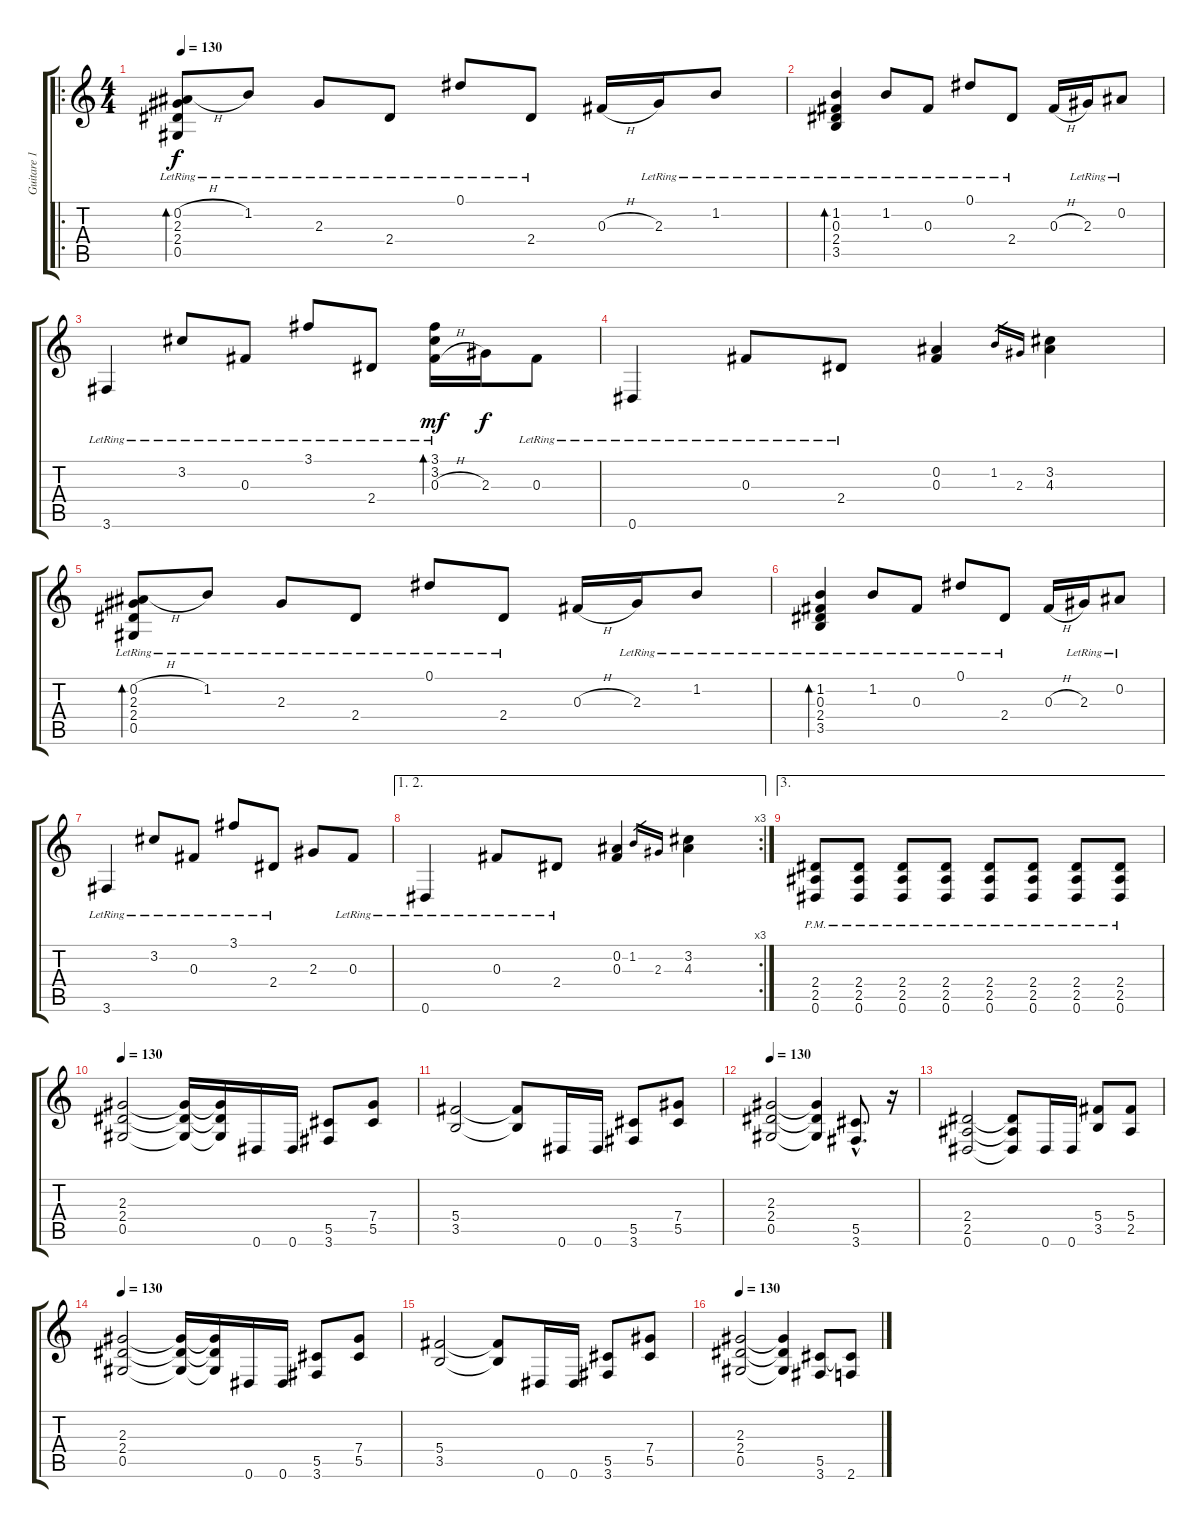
\track ("Guitare 1" "Guitare 1") {instrument acousticguitarsteel}
\staff {score tabs}
\tuning (Eb4 Bb3 Gb3 Db3 Ab2 Eb2) {hide}
\ro
\ts (4 4)
\tempo 130
\clef g2
\ks c
(0.2{h} 2.3{lr} 2.4{lr} 0.5{lr}).8{bd 120 dy f} 1.2{lr}.8 2.3{lr}.8 2.4{lr}.8 0.1{lr}.8 2.4{lr}.8 0.3{h}.16 2.3{lr}.16 1.2{lr}.8 |
(1.2{lr} 0.3{lr} 2.4{lr} 3.5{lr}).4{bd 120} 1.2{lr}.8 0.3{lr}.8 0.1{lr}.8 2.4{lr}.8 0.3{h}.16 2.3{lr}.16 0.2{lr}.8 |
3.6{lr}.4 3.2{lr}.8 0.3{lr}.8 3.1{lr}.8 2.4{lr}.8 (3.1{lr} 3.2{lr} 0.3{h}).16{bd 60 dy mf} 2.3.16{dy f} 0.3{lr}.8 |
0.6{lr}.4 0.3{lr}.8 2.4{lr}.8 (0.2 0.3).4 1.2.16{gr} 2.3.16{gr} (3.2 4.3).4 |
(0.2{h} 2.3{lr} 2.4{lr} 0.5{lr}).8{bd 120} 1.2{lr}.8 2.3{lr}.8 2.4{lr}.8 0.1{lr}.8 2.4{lr}.8 0.3{h}.16 2.3{lr}.16 1.2{lr}.8 |
(1.2{lr} 0.3{lr} 2.4{lr} 3.5{lr}).4{bd 120} 1.2{lr}.8 0.3{lr}.8 0.1{lr}.8 2.4{lr}.8 0.3{h}.16 2.3{lr}.16 0.2{lr}.8 |
3.6{lr}.4 3.2{lr}.8 0.3{lr}.8 3.1{lr}.8 2.4{lr}.8 2.3.8 0.3{lr}.8 |
\ae (1 2)
\rc 3
0.6{lr}.4 0.3{lr}.8 2.4{lr}.8 (0.2 0.3).4 1.2.16{gr} 2.3.16{gr} (3.2 4.3).4 |
\ae 3
(2.4{pm} 2.5{pm} 0.6{pm}).8{instrument distortionguitar} (2.4{pm} 2.5{pm} 0.6{pm}).8 (2.4{pm} 2.5{pm} 0.6{pm}).8 (2.4{pm} 2.5{pm} 0.6{pm}).8 (2.4{pm} 2.5{pm} 0.6{pm}).8 (2.4{pm} 2.5{pm} 0.6{pm}).8 (2.4{pm} 2.5{pm} 0.6{pm}).8 (2.4{pm} 2.5{pm} 0.6{pm}).8 |
\tempo 130
(2.3 2.4 0.5).2 (2.3{t} 2.4{t} 0.5{t}).16 (2.3{t} 2.4{t} 0.5{t}).16 0.6.16 0.6.16 (5.5 3.6).8 (7.4 5.5).8 |
(5.4 3.5).2 (5.4{t} 3.5{t}).8 0.6.16 0.6.16 (5.5 3.6).8 (7.4 5.5).8 |
\tempo 130
(2.3 2.4 0.5).2 (2.3{t} 2.4{t} 0.5{t}).4 (5.5{hac} 3.6{hac}).8{d} r.16 |
(2.4 2.5 0.6).2 (2.4{t} 2.5{t} 0.6{t}).8 0.6.16 0.6.16 (5.4 3.5).8 (5.4 2.5).8 |
\tempo 130
(2.3 2.4 0.5).2 (2.3{t} 2.4{t} 0.5{t}).16 (2.3{t} 2.4{t} 0.5{t}).16 0.6.16 0.6.16 (5.5 3.6).8 (7.4 5.5).8 |
(5.4 3.5).2 (5.4{t} 3.5{t}).8 0.6.16 0.6.16 (5.5 3.6).8 (7.4 5.5).8 |
\tempo 130
(2.3 2.4 0.5).2 (2.3{t} 2.4{t} 0.5{t}).4 (5.5 3.6).8 (5.5{t} 2.6).8
